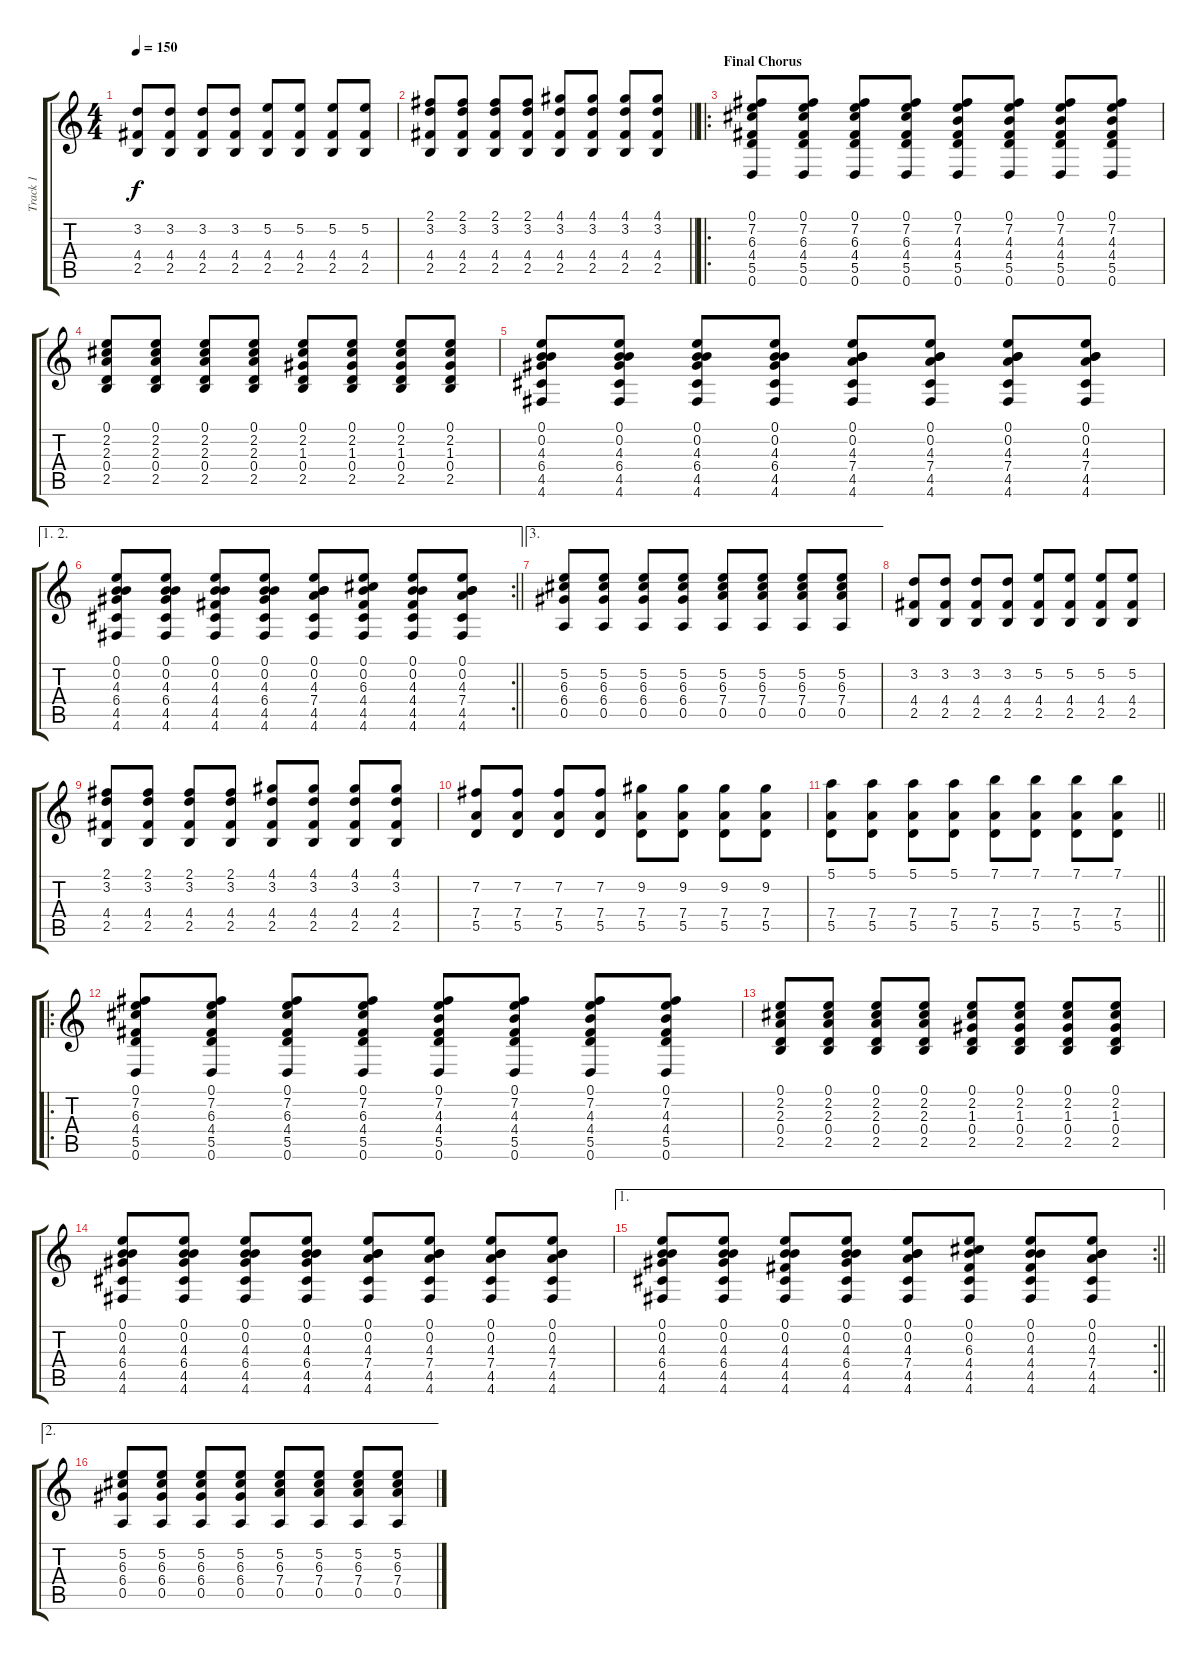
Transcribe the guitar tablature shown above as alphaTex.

\track ("Track 1" "Track 1") {instrument electricguitarclean}
\staff {score tabs}
\tuning (E4 B3 G3 D3 A2 D2) {hide}
\ts (4 4)
\tempo 150
\clef g2
\ks c
(3.2 4.4 2.5).8{dy f} (3.2 4.4 2.5).8 (3.2 4.4 2.5).8 (3.2 4.4 2.5).8 (5.2 4.4 2.5).8 (5.2 4.4 2.5).8 (5.2 4.4 2.5).8 (5.2 4.4 2.5).8 |
\barLineRight lightlight
(2.1 3.2 4.4 2.5).8 (2.1 3.2 4.4 2.5).8 (2.1 3.2 4.4 2.5).8 (2.1 3.2 4.4 2.5).8 (4.1 3.2 4.4 2.5).8 (4.1 3.2 4.4 2.5).8 (4.1 3.2 4.4 2.5).8 (4.1 3.2 4.4 2.5).8 |
\ro
\section ("" "Final Chorus")
(0.1 7.2 6.3 4.4 5.5 0.6).8 (0.1 7.2 6.3 4.4 5.5 0.6).8 (0.1 7.2 6.3 4.4 5.5 0.6).8 (0.1 7.2 6.3 4.4 5.5 0.6).8 (0.1 7.2 4.3 4.4 5.5 0.6).8 (0.1 7.2 4.3 4.4 5.5 0.6).8 (0.1 7.2 4.3 4.4 5.5 0.6).8 (0.1 7.2 4.3 4.4 5.5 0.6).8 |
(0.1 2.2 2.3 0.4 2.5).8 (0.1 2.2 2.3 0.4 2.5).8 (0.1 2.2 2.3 0.4 2.5).8 (0.1 2.2 2.3 0.4 2.5).8 (0.1 2.2 1.3 0.4 2.5).8 (0.1 2.2 1.3 0.4 2.5).8 (0.1 2.2 1.3 0.4 2.5).8 (0.1 2.2 1.3 0.4 2.5).8 |
(0.1 0.2 4.3 6.4 4.5 4.6).8 (0.1 0.2 4.3 6.4 4.5 4.6).8 (0.1 0.2 4.3 6.4 4.5 4.6).8 (0.1 0.2 4.3 6.4 4.5 4.6).8 (0.1 0.2 4.3 7.4 4.5 4.6).8 (0.1 0.2 4.3 7.4 4.5 4.6).8 (0.1 0.2 4.3 7.4 4.5 4.6).8 (0.1 0.2 4.3 7.4 4.5 4.6).8 |
\ae (1 2)
\rc 2
\barLineRight lightlight
(0.1 0.2 4.3 6.4 4.5 4.6).8 (0.1 0.2 4.3 6.4 4.5 4.6).8 (0.1 0.2 4.3 4.4 4.5 4.6).8 (0.1 0.2 4.3 6.4 4.5 4.6).8 (0.1 0.2 4.3 7.4 4.5 4.6).8 (0.1 0.2 6.3 4.4 4.5 4.6).8 (0.1 0.2 4.3 4.4 4.5 4.6).8 (0.1 0.2 4.3 7.4 4.5 4.6).8 |
\ae 3
(5.2 6.3 6.4 0.5).8 (5.2 6.3 6.4 0.5).8 (5.2 6.3 6.4 0.5).8 (5.2 6.3 6.4 0.5).8 (5.2 6.3 7.4 0.5).8 (5.2 6.3 7.4 0.5).8 (5.2 6.3 7.4 0.5).8 (5.2 6.3 7.4 0.5).8 |
(3.2 4.4 2.5).8 (3.2 4.4 2.5).8 (3.2 4.4 2.5).8 (3.2 4.4 2.5).8 (5.2 4.4 2.5).8 (5.2 4.4 2.5).8 (5.2 4.4 2.5).8 (5.2 4.4 2.5).8 |
(2.1 3.2 4.4 2.5).8 (2.1 3.2 4.4 2.5).8 (2.1 3.2 4.4 2.5).8 (2.1 3.2 4.4 2.5).8 (4.1 3.2 4.4 2.5).8 (4.1 3.2 4.4 2.5).8 (4.1 3.2 4.4 2.5).8 (4.1 3.2 4.4 2.5).8 |
(7.2 7.4 5.5).8 (7.2 7.4 5.5).8 (7.2 7.4 5.5).8 (7.2 7.4 5.5).8 (9.2 7.4 5.5).8 (9.2 7.4 5.5).8 (9.2 7.4 5.5).8 (9.2 7.4 5.5).8 |
\barLineRight lightlight
(5.1 7.4 5.5).8 (5.1 7.4 5.5).8 (5.1 7.4 5.5).8 (5.1 7.4 5.5).8 (7.1 7.4 5.5).8 (7.1 7.4 5.5).8 (7.1 7.4 5.5).8 (7.1 7.4 5.5).8 |
\ro
(0.1 7.2 6.3 4.4 5.5 0.6).8 (0.1 7.2 6.3 4.4 5.5 0.6).8 (0.1 7.2 6.3 4.4 5.5 0.6).8 (0.1 7.2 6.3 4.4 5.5 0.6).8 (0.1 7.2 4.3 4.4 5.5 0.6).8 (0.1 7.2 4.3 4.4 5.5 0.6).8 (0.1 7.2 4.3 4.4 5.5 0.6).8 (0.1 7.2 4.3 4.4 5.5 0.6).8 |
(0.1 2.2 2.3 0.4 2.5).8 (0.1 2.2 2.3 0.4 2.5).8 (0.1 2.2 2.3 0.4 2.5).8 (0.1 2.2 2.3 0.4 2.5).8 (0.1 2.2 1.3 0.4 2.5).8 (0.1 2.2 1.3 0.4 2.5).8 (0.1 2.2 1.3 0.4 2.5).8 (0.1 2.2 1.3 0.4 2.5).8 |
(0.1 0.2 4.3 6.4 4.5 4.6).8 (0.1 0.2 4.3 6.4 4.5 4.6).8 (0.1 0.2 4.3 6.4 4.5 4.6).8 (0.1 0.2 4.3 6.4 4.5 4.6).8 (0.1 0.2 4.3 7.4 4.5 4.6).8 (0.1 0.2 4.3 7.4 4.5 4.6).8 (0.1 0.2 4.3 7.4 4.5 4.6).8 (0.1 0.2 4.3 7.4 4.5 4.6).8 |
\ae 1
\rc 2
\barLineRight lightlight
(0.1 0.2 4.3 6.4 4.5 4.6).8 (0.1 0.2 4.3 6.4 4.5 4.6).8 (0.1 0.2 4.3 4.4 4.5 4.6).8 (0.1 0.2 4.3 6.4 4.5 4.6).8 (0.1 0.2 4.3 7.4 4.5 4.6).8 (0.1 0.2 6.3 4.4 4.5 4.6).8 (0.1 0.2 4.3 4.4 4.5 4.6).8 (0.1 0.2 4.3 7.4 4.5 4.6).8 |
\ae 2
(5.2 6.3 6.4 0.5).8 (5.2 6.3 6.4 0.5).8 (5.2 6.3 6.4 0.5).8 (5.2 6.3 6.4 0.5).8 (5.2 6.3 7.4 0.5).8 (5.2 6.3 7.4 0.5).8 (5.2 6.3 7.4 0.5).8 (5.2 6.3 7.4 0.5).8
